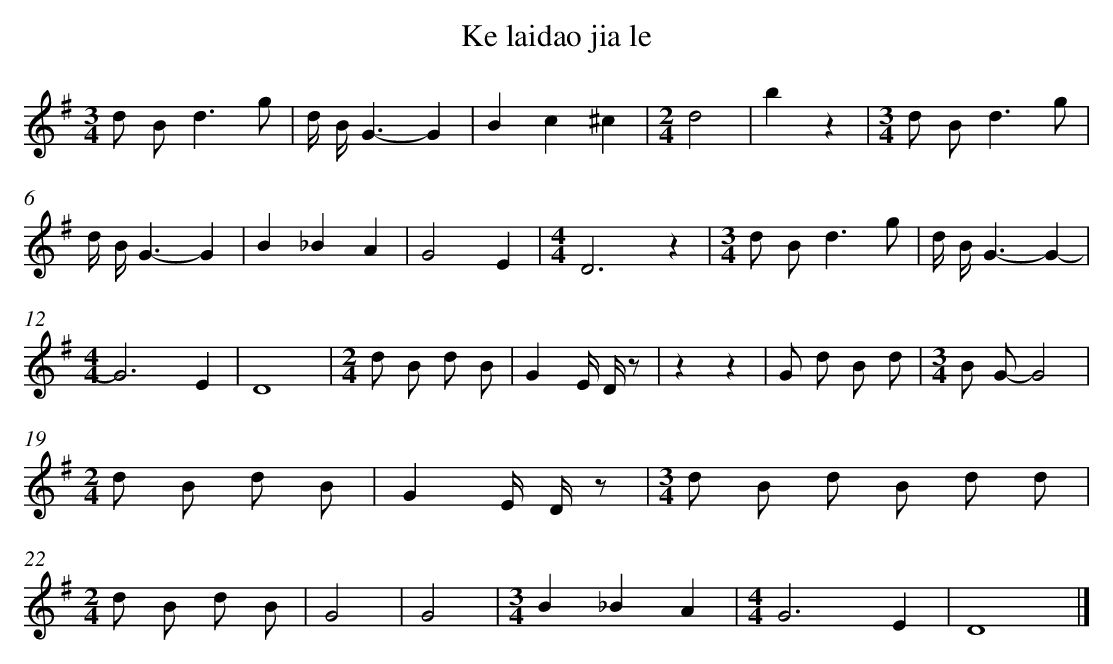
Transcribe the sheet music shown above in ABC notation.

X:1
T: Ke laidao jia le
L: 1/8
M: 3/4
K: G
d B2<d2g [I:setbarnb 1]|
d/ B/G3-G2 |
B2c2^c2 |
[M:2/4]d4 |
b2z2 |
[M:3/4]d B2<d2g |
d/ B/G3-G2 |
B2_B2A2 |
G4E2 |
[M:4/4]D6z2 |
[M:3/4]d B2<d2g |
d/ B/G3-G2- |
[M:4/4]G6E2 |
D8 |
[M:2/4]d B d B |
G2E/ D/ z |
z2z2 |
G d B d |
[M:3/4]B G-G4 |
[M:2/4]d B d B |
G2E/ D/ z |
[M:3/4]d B d B d d |
[M:2/4]d B d B |
G4 |
G4 |
[M:3/4]B2_B2A2 |
[M:4/4]G6E2 |
D8 |]
